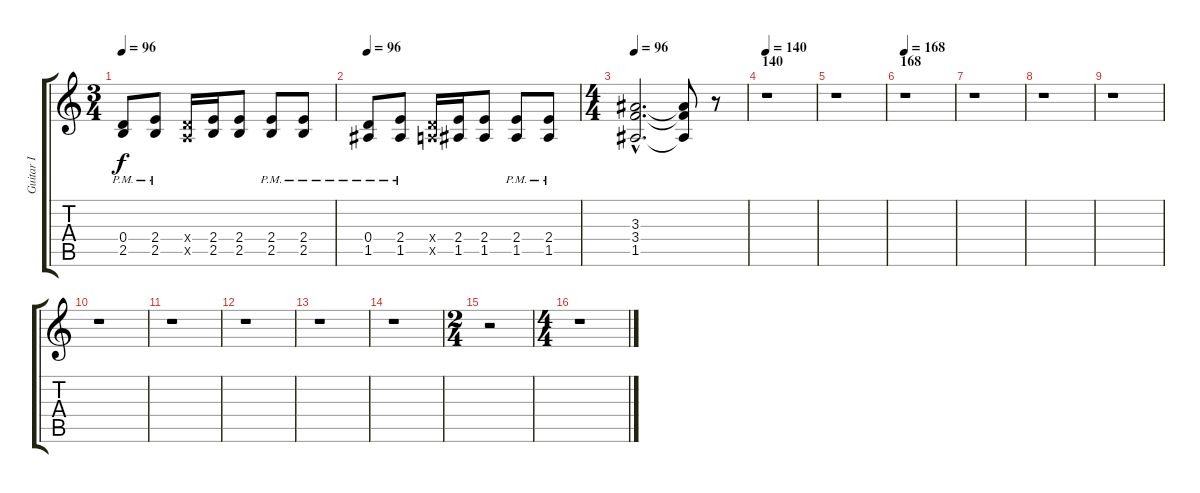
\track ("Guitar I" "Guitar I") {instrument distortionguitar}
\staff {score tabs}
\tuning (E4 B3 G3 D3 A2 E2) {hide}
\ts (3 4)
\tempo 96
\clef g2
\ks c
(0.4{pm} 2.5{pm}).8{dy f} (2.4{pm} 2.5{pm}).8 (0.4{x} 0.5{x}).16 (2.4 2.5).16 (2.4 2.5).8 (2.4{pm} 2.5{pm}).8 (2.4{pm} 2.5{pm}).8 |
\tempo 96
(0.4{pm} 1.5{pm}).8 (2.4{pm} 1.5{pm}).8 (0.4{x} 0.5{x}).16 (2.4 1.5).16 (2.4 1.5).8 (2.4{pm} 1.5{pm}).8 (2.4{pm} 1.5{pm}).8 |
\ts (4 4)
\tempo 96
(3.3{hac} 3.4{hac} 1.5{hac}).2{d} (3.3{t} 3.4{t} 1.5{t}).8 r.8 |
\section ("" "140")
\tempo 140
r.1 |
r.1 |
\section ("" "168")
\tempo 168
r.1 |
r.1 |
r.1 |
r.1 |
r.1 |
r.1 |
r.1 |
r.1 |
r.1 |
\ts (2 4)
r.2 |
\ts (4 4)
r.1
